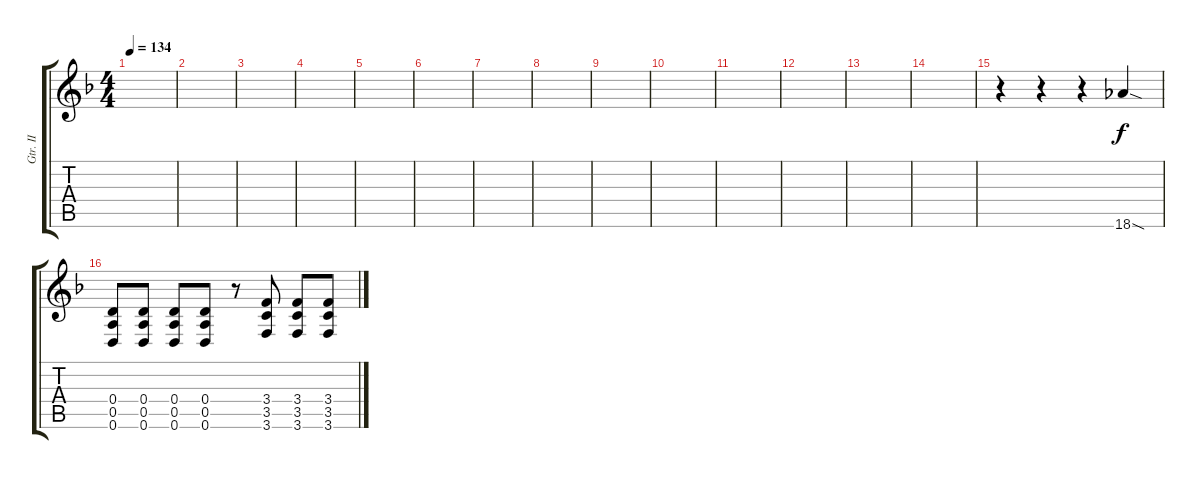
\track ("Gtr. II" "Gtr. II") {instrument distortionguitar}
\staff {score tabs}
\tuning (E4 B3 G3 D3 A2 D2) {hide}
\ts (4 4)
\tempo 134
\clef g2
\ks dminor
|
|
|
|
|
|
|
|
|
|
|
|
|
|
r.4 r.4 r.4 18.6{sod}.4 |
(0.4 0.5 0.6).8 (0.4 0.5 0.6).8 (0.4 0.5 0.6).8 (0.4 0.5 0.6).8 r.8 (3.4 3.5 3.6).8 (3.4 3.5 3.6).8 (3.4 3.5 3.6).8
